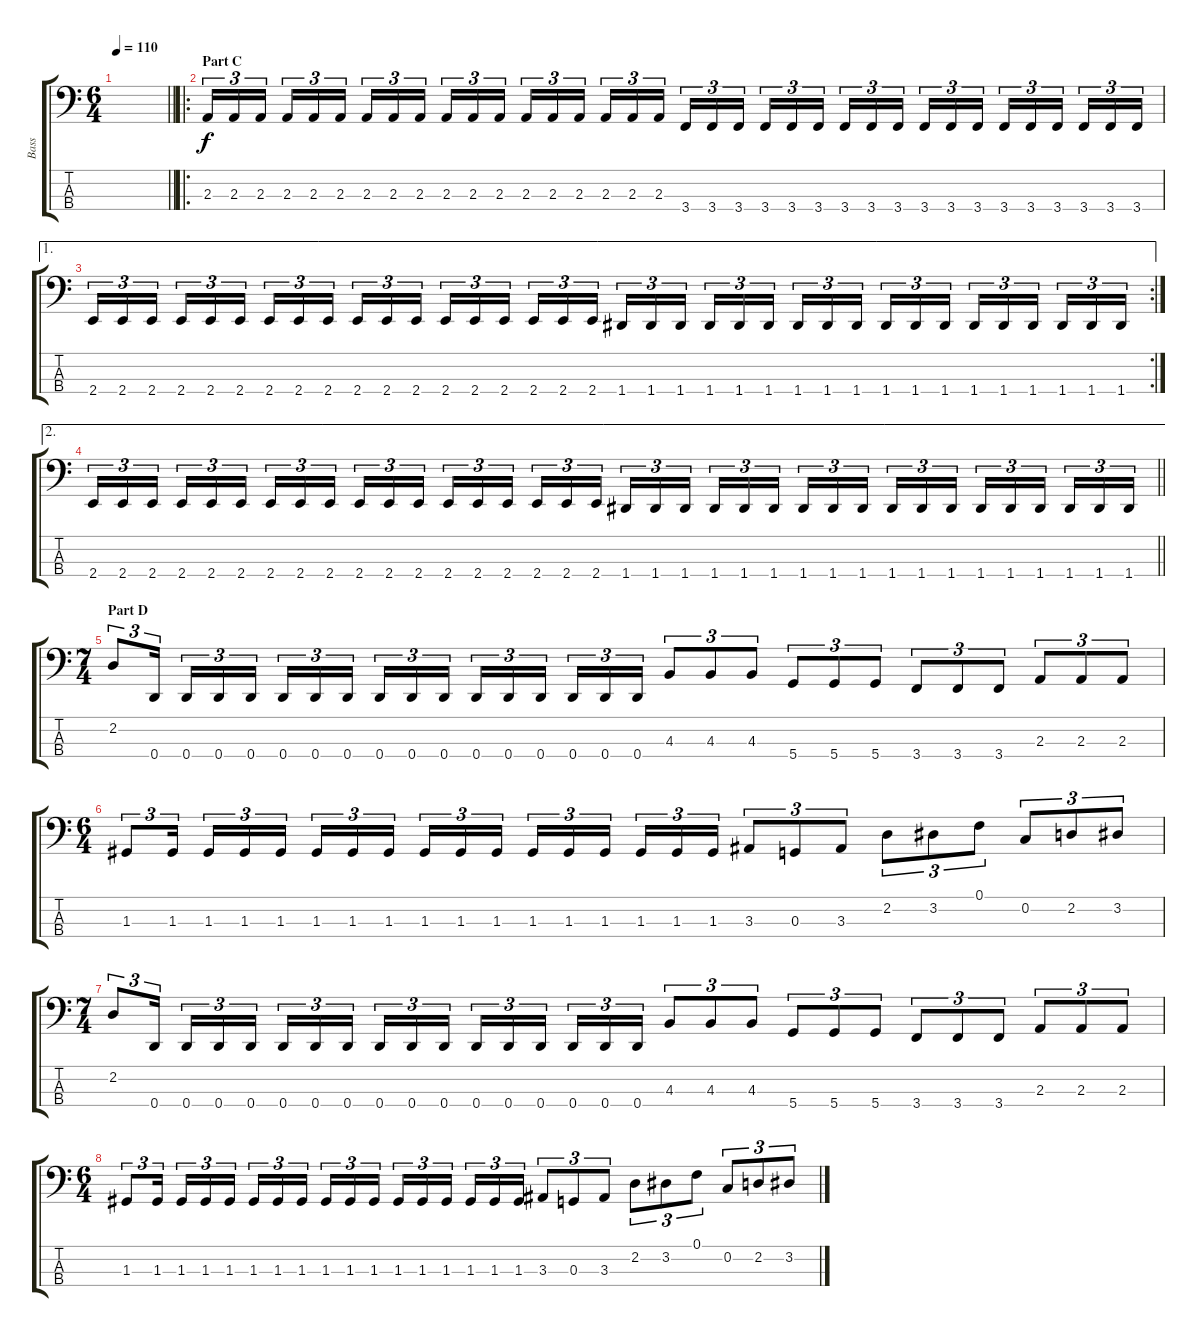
\track ("Bass" "Bass") {instrument electricbassfinger}
\staff {score tabs}
\tuning (F2 C2 G1 D1) {hide}
\ts (6 4)
\tempo 110
\clef f4
\barLineRight lightlight
\ks c
|
\ro
\section ("" "Part C")
2.3.16{tu (3 2)} 2.3.16{tu (3 2)} 2.3.16{tu (3 2) beam splitsecondary} 2.3.16{tu (3 2)} 2.3.16{tu (3 2)} 2.3.16{tu (3 2) beam splitsecondary} 2.3.16{tu (3 2)} 2.3.16{tu (3 2)} 2.3.16{tu (3 2) beam splitsecondary} 2.3.16{tu (3 2)} 2.3.16{tu (3 2)} 2.3.16{tu (3 2) beam splitsecondary} 2.3.16{tu (3 2)} 2.3.16{tu (3 2)} 2.3.16{tu (3 2) beam splitsecondary} 2.3.16{tu (3 2)} 2.3.16{tu (3 2)} 2.3.16{tu (3 2)} 3.4.16{tu (3 2)} 3.4.16{tu (3 2)} 3.4.16{tu (3 2) beam splitsecondary} 3.4.16{tu (3 2)} 3.4.16{tu (3 2)} 3.4.16{tu (3 2) beam splitsecondary} 3.4.16{tu (3 2)} 3.4.16{tu (3 2)} 3.4.16{tu (3 2) beam splitsecondary} 3.4.16{tu (3 2)} 3.4.16{tu (3 2)} 3.4.16{tu (3 2) beam splitsecondary} 3.4.16{tu (3 2)} 3.4.16{tu (3 2)} 3.4.16{tu (3 2) beam splitsecondary} 3.4.16{tu (3 2)} 3.4.16{tu (3 2)} 3.4.16{tu (3 2)} |
\ae 1
\rc 2
2.4.16{tu (3 2)} 2.4.16{tu (3 2)} 2.4.16{tu (3 2) beam splitsecondary} 2.4.16{tu (3 2)} 2.4.16{tu (3 2)} 2.4.16{tu (3 2) beam splitsecondary} 2.4.16{tu (3 2)} 2.4.16{tu (3 2)} 2.4.16{tu (3 2) beam splitsecondary} 2.4.16{tu (3 2)} 2.4.16{tu (3 2)} 2.4.16{tu (3 2) beam splitsecondary} 2.4.16{tu (3 2)} 2.4.16{tu (3 2)} 2.4.16{tu (3 2) beam splitsecondary} 2.4.16{tu (3 2)} 2.4.16{tu (3 2)} 2.4.16{tu (3 2)} 1.4.16{tu (3 2)} 1.4.16{tu (3 2)} 1.4.16{tu (3 2) beam splitsecondary} 1.4.16{tu (3 2)} 1.4.16{tu (3 2)} 1.4.16{tu (3 2) beam splitsecondary} 1.4.16{tu (3 2)} 1.4.16{tu (3 2)} 1.4.16{tu (3 2) beam splitsecondary} 1.4.16{tu (3 2)} 1.4.16{tu (3 2)} 1.4.16{tu (3 2) beam splitsecondary} 1.4.16{tu (3 2)} 1.4.16{tu (3 2)} 1.4.16{tu (3 2) beam splitsecondary} 1.4.16{tu (3 2)} 1.4.16{tu (3 2)} 1.4.16{tu (3 2)} |
\ae 2
\barLineRight lightlight
2.4.16{tu (3 2)} 2.4.16{tu (3 2)} 2.4.16{tu (3 2) beam splitsecondary} 2.4.16{tu (3 2)} 2.4.16{tu (3 2)} 2.4.16{tu (3 2) beam splitsecondary} 2.4.16{tu (3 2)} 2.4.16{tu (3 2)} 2.4.16{tu (3 2) beam splitsecondary} 2.4.16{tu (3 2)} 2.4.16{tu (3 2)} 2.4.16{tu (3 2) beam splitsecondary} 2.4.16{tu (3 2)} 2.4.16{tu (3 2)} 2.4.16{tu (3 2) beam splitsecondary} 2.4.16{tu (3 2)} 2.4.16{tu (3 2)} 2.4.16{tu (3 2)} 1.4.16{tu (3 2)} 1.4.16{tu (3 2)} 1.4.16{tu (3 2) beam splitsecondary} 1.4.16{tu (3 2)} 1.4.16{tu (3 2)} 1.4.16{tu (3 2) beam splitsecondary} 1.4.16{tu (3 2)} 1.4.16{tu (3 2)} 1.4.16{tu (3 2) beam splitsecondary} 1.4.16{tu (3 2)} 1.4.16{tu (3 2)} 1.4.16{tu (3 2) beam splitsecondary} 1.4.16{tu (3 2)} 1.4.16{tu (3 2)} 1.4.16{tu (3 2) beam splitsecondary} 1.4.16{tu (3 2)} 1.4.16{tu (3 2)} 1.4.16{tu (3 2)} |
\ts (7 4)
\section ("" "Part D")
2.2.8{tu (3 2)} 0.4.16{tu (3 2) beam splitsecondary} 0.4.16{tu (3 2)} 0.4.16{tu (3 2)} 0.4.16{tu (3 2)} 0.4.16{tu (3 2)} 0.4.16{tu (3 2)} 0.4.16{tu (3 2) beam splitsecondary} 0.4.16{tu (3 2)} 0.4.16{tu (3 2)} 0.4.16{tu (3 2)} 0.4.16{tu (3 2)} 0.4.16{tu (3 2)} 0.4.16{tu (3 2) beam splitsecondary} 0.4.16{tu (3 2)} 0.4.16{tu (3 2)} 0.4.16{tu (3 2)} 4.3.8{tu (3 2)} 4.3.8{tu (3 2)} 4.3.8{tu (3 2)} 5.4.8{tu (3 2)} 5.4.8{tu (3 2)} 5.4.8{tu (3 2)} 3.4.8{tu (3 2)} 3.4.8{tu (3 2)} 3.4.8{tu (3 2)} 2.3.8{tu (3 2)} 2.3.8{tu (3 2)} 2.3.8{tu (3 2)} |
\ts (6 4)
1.3.8{tu (3 2)} 1.3.16{tu (3 2) beam splitsecondary} 1.3.16{tu (3 2)} 1.3.16{tu (3 2)} 1.3.16{tu (3 2) beam splitsecondary} 1.3.16{tu (3 2)} 1.3.16{tu (3 2)} 1.3.16{tu (3 2) beam splitsecondary} 1.3.16{tu (3 2)} 1.3.16{tu (3 2)} 1.3.16{tu (3 2) beam splitsecondary} 1.3.16{tu (3 2)} 1.3.16{tu (3 2)} 1.3.16{tu (3 2) beam splitsecondary} 1.3.16{tu (3 2)} 1.3.16{tu (3 2)} 1.3.16{tu (3 2)} 3.3.8{tu (3 2)} 0.3.8{tu (3 2)} 3.3.8{tu (3 2)} 2.2.8{tu (3 2)} 3.2.8{tu (3 2)} 0.1.8{tu (3 2)} 0.2.8{tu (3 2)} 2.2.8{tu (3 2)} 3.2.8{tu (3 2)} |
\ts (7 4)
2.2.8{tu (3 2)} 0.4.16{tu (3 2) beam splitsecondary} 0.4.16{tu (3 2)} 0.4.16{tu (3 2)} 0.4.16{tu (3 2)} 0.4.16{tu (3 2)} 0.4.16{tu (3 2)} 0.4.16{tu (3 2) beam splitsecondary} 0.4.16{tu (3 2)} 0.4.16{tu (3 2)} 0.4.16{tu (3 2)} 0.4.16{tu (3 2)} 0.4.16{tu (3 2)} 0.4.16{tu (3 2) beam splitsecondary} 0.4.16{tu (3 2)} 0.4.16{tu (3 2)} 0.4.16{tu (3 2)} 4.3.8{tu (3 2)} 4.3.8{tu (3 2)} 4.3.8{tu (3 2)} 5.4.8{tu (3 2)} 5.4.8{tu (3 2)} 5.4.8{tu (3 2)} 3.4.8{tu (3 2)} 3.4.8{tu (3 2)} 3.4.8{tu (3 2)} 2.3.8{tu (3 2)} 2.3.8{tu (3 2)} 2.3.8{tu (3 2)} |
\ts (6 4)
1.3.8{tu (3 2)} 1.3.16{tu (3 2) beam splitsecondary} 1.3.16{tu (3 2)} 1.3.16{tu (3 2)} 1.3.16{tu (3 2) beam splitsecondary} 1.3.16{tu (3 2)} 1.3.16{tu (3 2)} 1.3.16{tu (3 2) beam splitsecondary} 1.3.16{tu (3 2)} 1.3.16{tu (3 2)} 1.3.16{tu (3 2) beam splitsecondary} 1.3.16{tu (3 2)} 1.3.16{tu (3 2)} 1.3.16{tu (3 2) beam splitsecondary} 1.3.16{tu (3 2)} 1.3.16{tu (3 2)} 1.3.16{tu (3 2)} 3.3.8{tu (3 2)} 0.3.8{tu (3 2)} 3.3.8{tu (3 2)} 2.2.8{tu (3 2)} 3.2.8{tu (3 2)} 0.1.8{tu (3 2)} 0.2.8{tu (3 2)} 2.2.8{tu (3 2)} 3.2.8{tu (3 2)}
